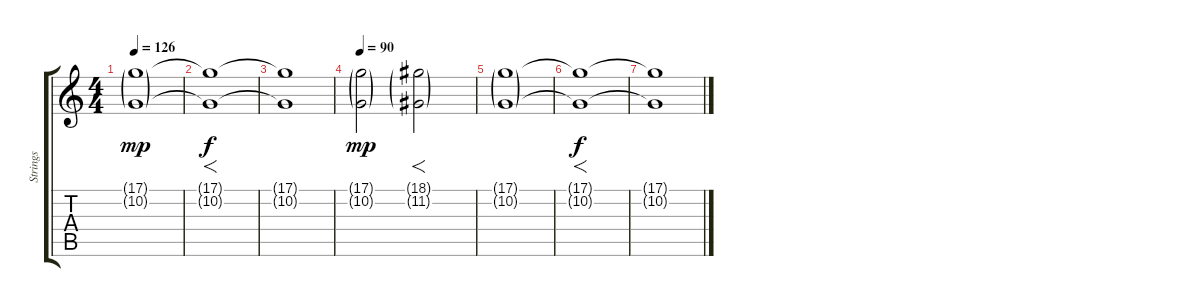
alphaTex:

\track ("Strings" "Strings") {instrument stringensemble2}
\staff {score tabs}
\tuning (D4 A3 F3 C3 G2 C2) {hide}
\ts (4 4)
\tempo 126
\clef g2
\ks c
(17.1{g} 10.2{g}).1{dy mp} |
(17.1{t} 10.2{t}).1{f dy f} |
(17.1{t} 10.2{t}).1 |
\tempo 90
(17.1{g} 10.2{g}).2{dy mp} (18.1{g} 11.2{g}).2{f} |
(17.1{g} 10.2{g}).1{volume 0} |
(17.1{t} 10.2{t}).1{f dy f} |
(17.1{t} 10.2{t}).1
